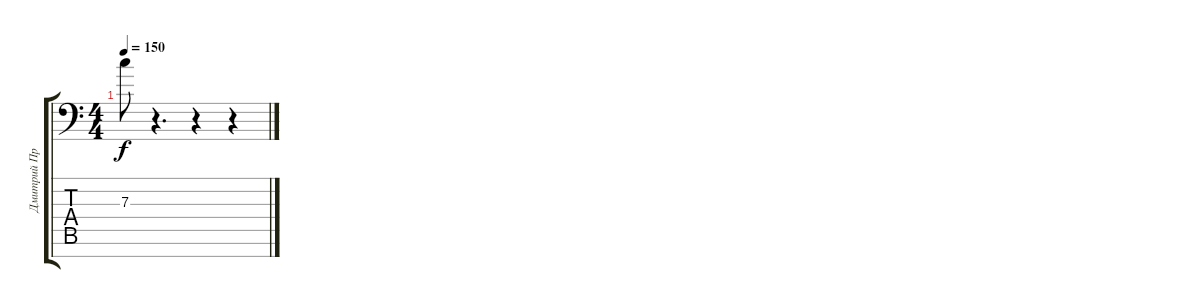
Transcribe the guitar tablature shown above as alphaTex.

\track ("Дмитрий Процко" "Дмитрий Пр") {instrument distortionguitar}
\staff {score tabs}
\tuning (D4 A3 F3 C3 G2 D2 A1) {hide}
\ts (4 4)
\tempo 150
\clef f4
\ks c
7.3{t}.8{dy f} r.4{d} r.4 r.4
